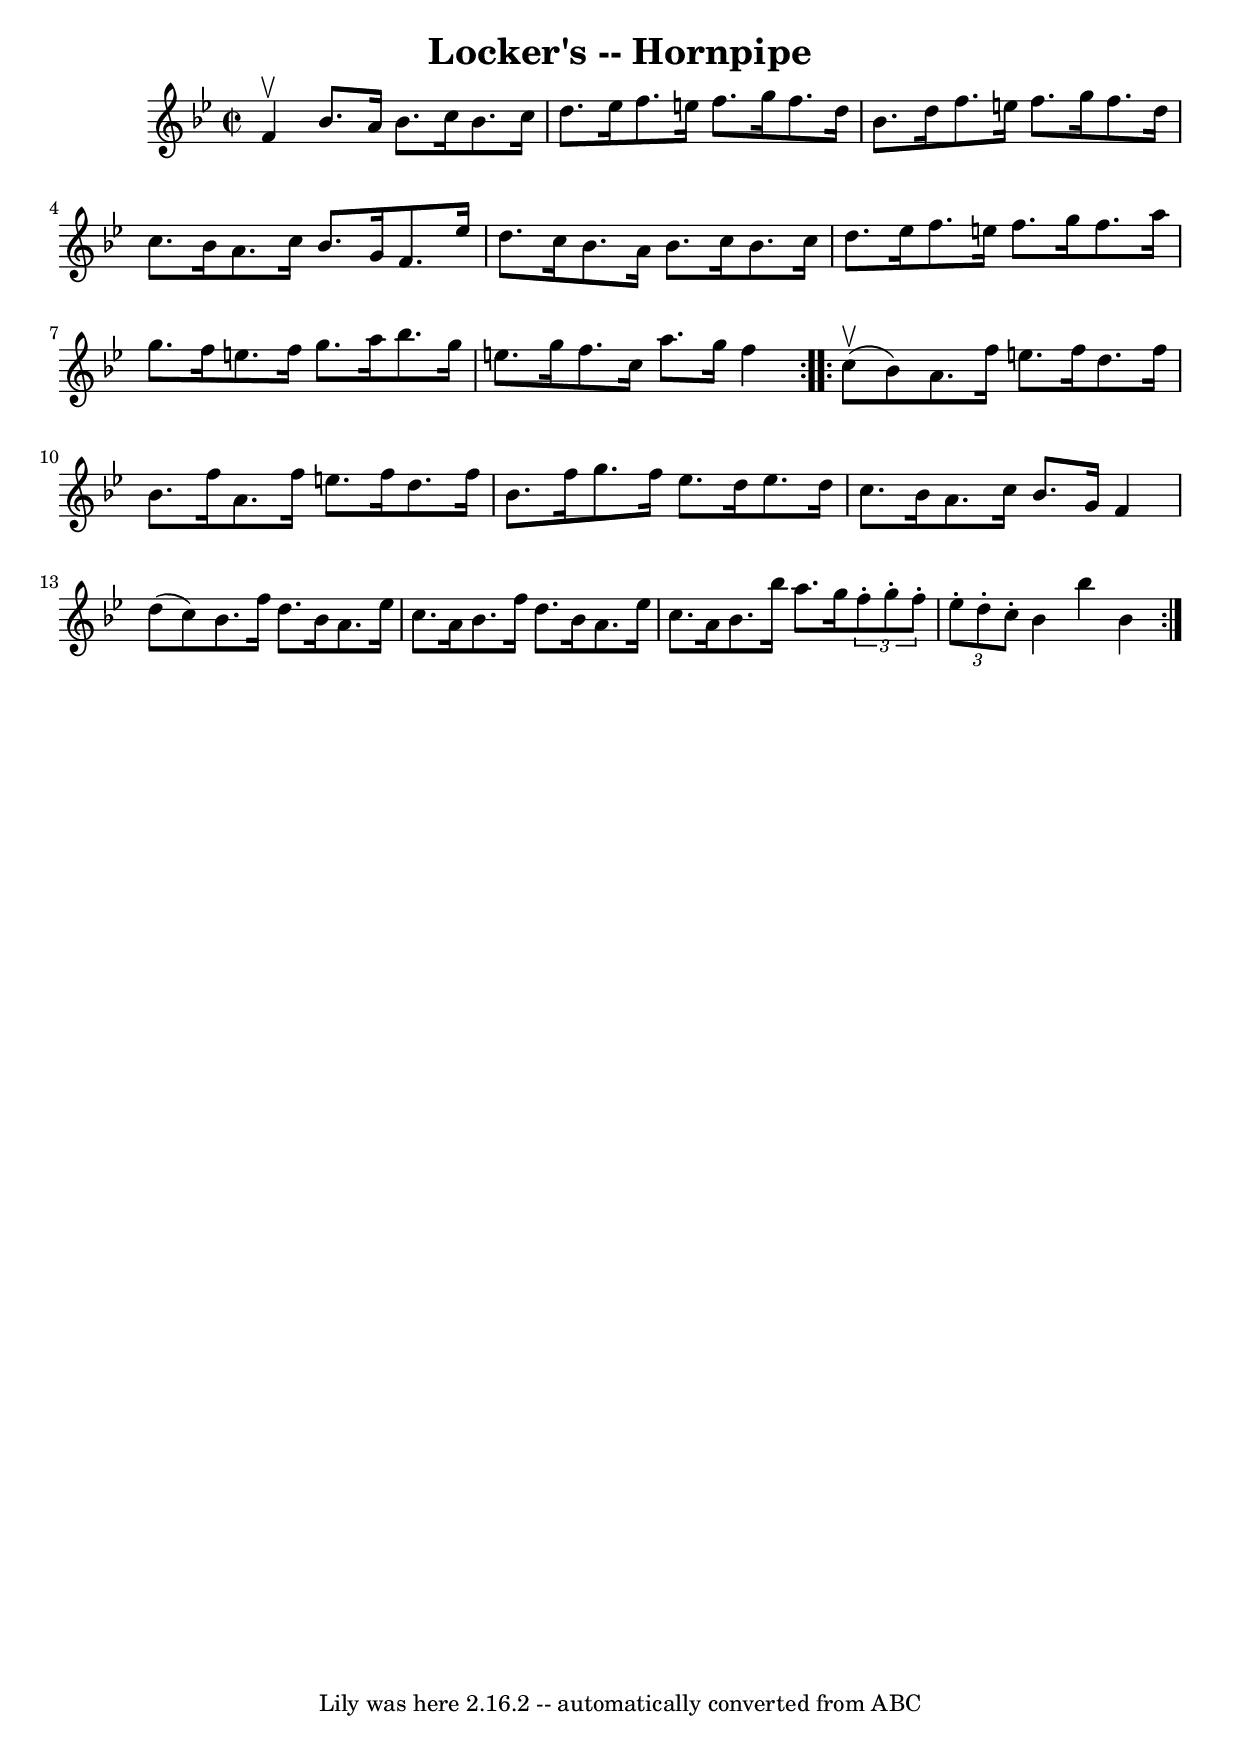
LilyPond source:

\version "2.16.2"
\include "Mammoth.ily"
\header {
  %% book = "Cole's 1000 Fiddle Tunes"
  crossRefNumber = "1"
  footnotes = ""
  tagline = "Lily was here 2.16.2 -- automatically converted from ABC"
  title = "Locker's -- Hornpipe"

}
voicedefault =  {



  \repeat volta 2 {

    \override Staff.TimeSignature #'style = #'C
    \time 2/2 
    \key bes \major f'4^\upbow |
    bes'8. a'16 bes'8.    
    c''16 bes'8. c''16 d''8. ees''16  |
    f''8. e''16    
    f''8. g''16 f''8. d''16 bes'8. d''16  |
    f''8.    
    e''16 f''8. g''16 f''8. d''16 c''8. bes'16  |
    a'8.   
    c''16 bes'8. g'16 f'8. ees''16 d''8. c''16  |
     |
    bes'8. a'16 bes'8. c''16 bes'8. c''16 d''8.    
    ees''16  |
    f''8. e''16 f''8. g''16 f''8. a''16 g''8. 
    f''16  |
    e''8. f''16 g''8. a''16 bes''8. g''16    
    e''8. g''16  |
    f''8. c''16 a''8. g''16 f''4  
  }     

  \repeat volta 2 {
    c''8 (^\upbow bes'8) |
    a'8. f''16    
    e''8. f''16 d''8. f''16 bes'8. f''16  |
    a'8. f''16 
    e''8. f''16 d''8. f''16 bes'8. f''16  |
    g''8.    
    f''16 ees''8. d''16 ees''8. d''16 c''8. bes'16  |
    
    a'8. c''16 bes'8. g'16 f'4 d''8 (c''8) |
    bes'8. 
    f''16 d''8. bes'16 a'8. ees''16 c''8. a'16  |
    
    bes'8. f''16 d''8. bes'16 a'8. ees''16 c''8. a'16   |
    bes'8. bes''16 a''8. g''16    \times 2/3 { f''8-.   
					       g''8-. f''8-. 
					     }   \times 2/3 { ees''8-. d''8-. c''8-. 
							    } |
    
    bes'4 bes''4 bes'4  
  }   

}

\score{
  <<

    \context Staff="default"
    {
      \voicedefault 
      
    }

  >>
  \layout {
    
  }
  \midi {
  }

}
